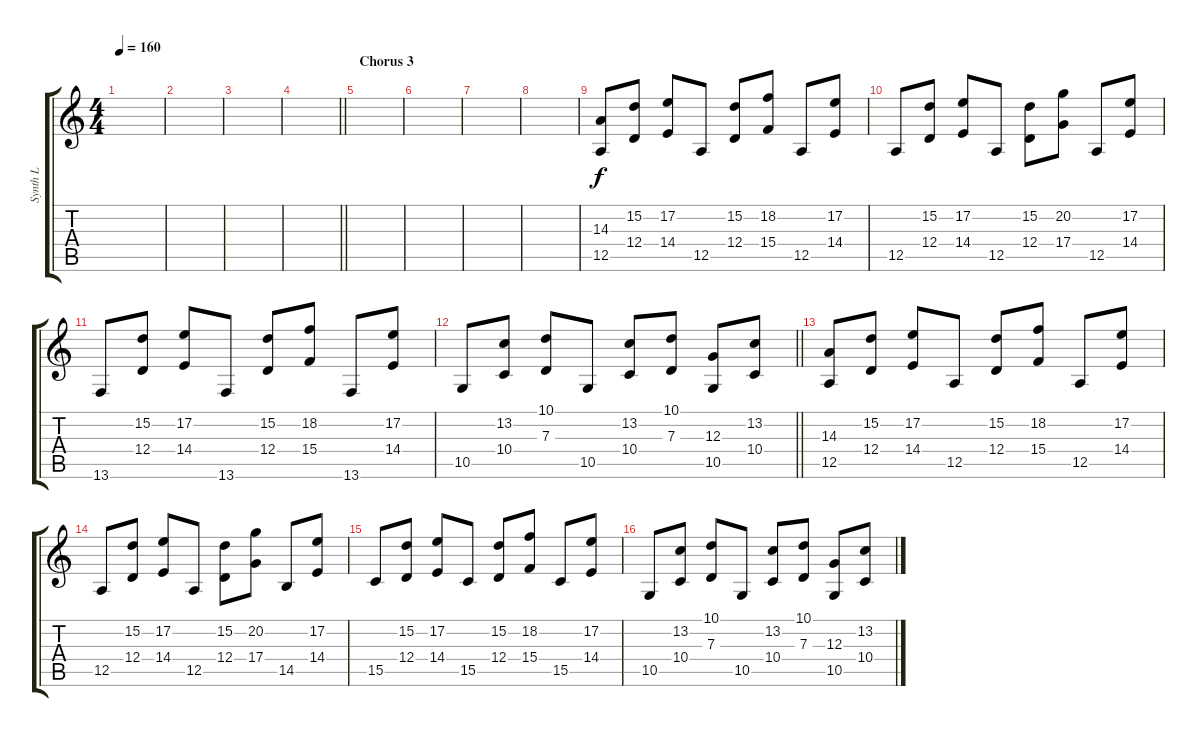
\track ("Synth L" "Synth L") {instrument lead2sawtooth}
\staff {score tabs}
\tuning (E4 B3 G3 D3 A2 E2) {hide}
\ts (4 4)
\tempo 160
\clef g2
\ks c
|
|
|
\barLineRight lightlight
|
\section ("" "Chorus 3")
|
|
|
|
(14.3 12.5).8 (15.2 12.4).8 (17.2 14.4).8 12.5.8 (15.2 12.4).8 (18.2 15.4).8 12.5.8 (17.2 14.4).8 |
12.5.8 (15.2 12.4).8 (17.2 14.4).8 12.5.8 (15.2 12.4).8 (20.2 17.4).8 12.5.8 (17.2 14.4).8 |
13.6.8 (15.2 12.4).8 (17.2 14.4).8 13.6.8 (15.2 12.4).8 (18.2 15.4).8 13.6.8 (17.2 14.4).8 |
\barLineRight lightlight
10.5.8 (13.2 10.4).8 (10.1 7.3).8 10.5.8 (13.2 10.4).8 (10.1 7.3).8 (12.3 10.5).8 (13.2 10.4).8 |
(14.3 12.5).8 (15.2 12.4).8 (17.2 14.4).8 12.5.8 (15.2 12.4).8 (18.2 15.4).8 12.5.8 (17.2 14.4).8 |
12.5.8 (15.2 12.4).8 (17.2 14.4).8 12.5.8 (15.2 12.4).8 (20.2 17.4).8 14.5.8 (17.2 14.4).8 |
15.5.8 (15.2 12.4).8 (17.2 14.4).8 15.5.8 (15.2 12.4).8 (18.2 15.4).8 15.5.8 (17.2 14.4).8 |
10.5.8 (13.2 10.4).8 (10.1 7.3).8 10.5.8 (13.2 10.4).8 (10.1 7.3).8 (12.3 10.5).8 (13.2 10.4).8
